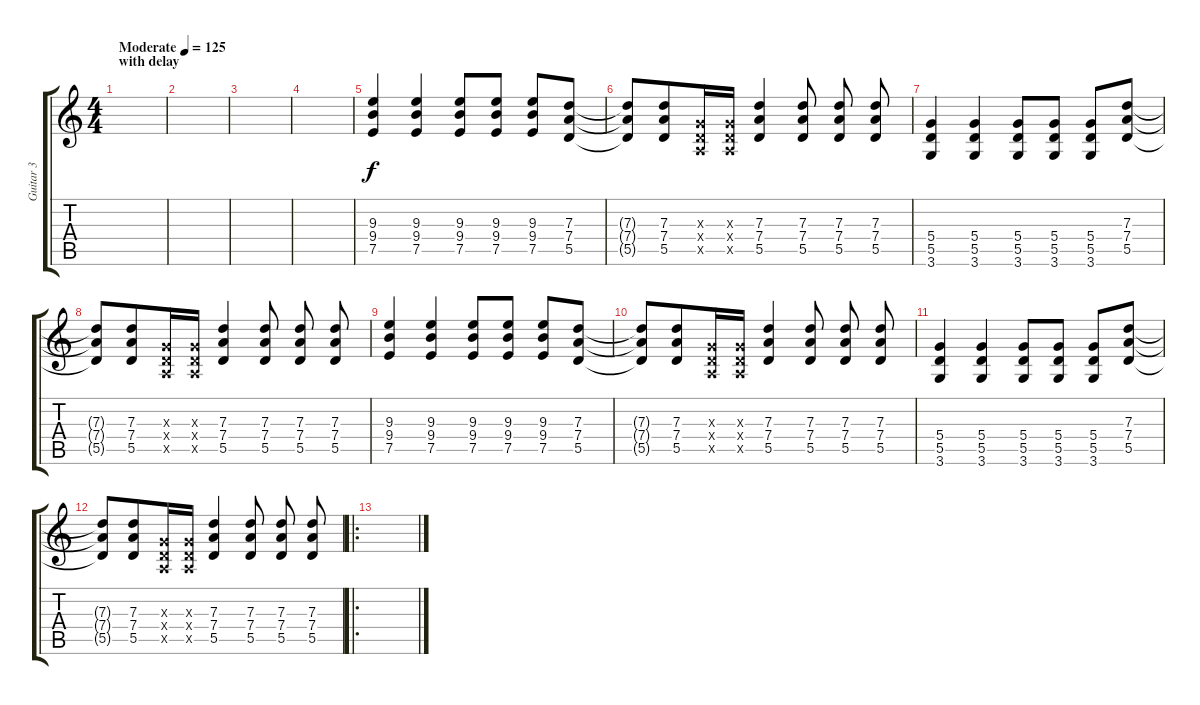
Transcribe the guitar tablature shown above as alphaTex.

\track ("Guitar 3" "Guitar 3") {instrument distortionguitar}
\staff {score tabs}
\tuning (E4 B3 G3 D3 A2 E2) {hide}
\ts (4 4)
\section ("" "with delay")
\tempo (125 "Moderate")
\clef g2
\ks c
|
|
|
|
(9.3 9.4 7.5).4 (9.3 9.4 7.5).4 (9.3 9.4 7.5).8 (9.3 9.4 7.5).8 (9.3 9.4 7.5).8 (7.3 7.4 5.5).8 |
(7.3{t} 7.4{t} 5.5{t}).8{beam merge} (7.3 7.4 5.5).8{beam merge} (0.3{x} 0.4{x} 0.5{x}).16{beam merge} (0.3{x} 0.4{x} 0.5{x}).16 (7.3 7.4 5.5).4 (7.3 7.4 5.5).8{beam split} (7.3 7.4 5.5).8{beam split} (7.3 7.4 5.5).8 |
(5.4 5.5 3.6).4 (5.4 5.5 3.6).4 (5.4 5.5 3.6).8 (5.4 5.5 3.6).8 (5.4 5.5 3.6).8 (7.3 7.4 5.5).8 |
(7.3{t} 7.4{t} 5.5{t}).8{beam merge} (7.3 7.4 5.5).8{beam merge} (0.3{x} 0.4{x} 0.5{x}).16{beam merge} (0.3{x} 0.4{x} 0.5{x}).16 (7.3 7.4 5.5).4 (7.3 7.4 5.5).8{beam split} (7.3 7.4 5.5).8{beam split} (7.3 7.4 5.5).8 |
(9.3 9.4 7.5).4 (9.3 9.4 7.5).4 (9.3 9.4 7.5).8 (9.3 9.4 7.5).8 (9.3 9.4 7.5).8 (7.3 7.4 5.5).8 |
(7.3{t} 7.4{t} 5.5{t}).8{beam merge} (7.3 7.4 5.5).8{beam merge} (0.3{x} 0.4{x} 0.5{x}).16{beam merge} (0.3{x} 0.4{x} 0.5{x}).16 (7.3 7.4 5.5).4 (7.3 7.4 5.5).8{beam split} (7.3 7.4 5.5).8{beam split} (7.3 7.4 5.5).8 |
(5.4 5.5 3.6).4 (5.4 5.5 3.6).4 (5.4 5.5 3.6).8 (5.4 5.5 3.6).8 (5.4 5.5 3.6).8 (7.3 7.4 5.5).8 |
(7.3{t} 7.4{t} 5.5{t}).8{beam merge} (7.3 7.4 5.5).8{beam merge} (0.3{x} 0.4{x} 0.5{x}).16{beam merge} (0.3{x} 0.4{x} 0.5{x}).16 (7.3 7.4 5.5).4 (7.3 7.4 5.5).8{beam split} (7.3 7.4 5.5).8{beam split} (7.3 7.4 5.5).8 |
\ro
